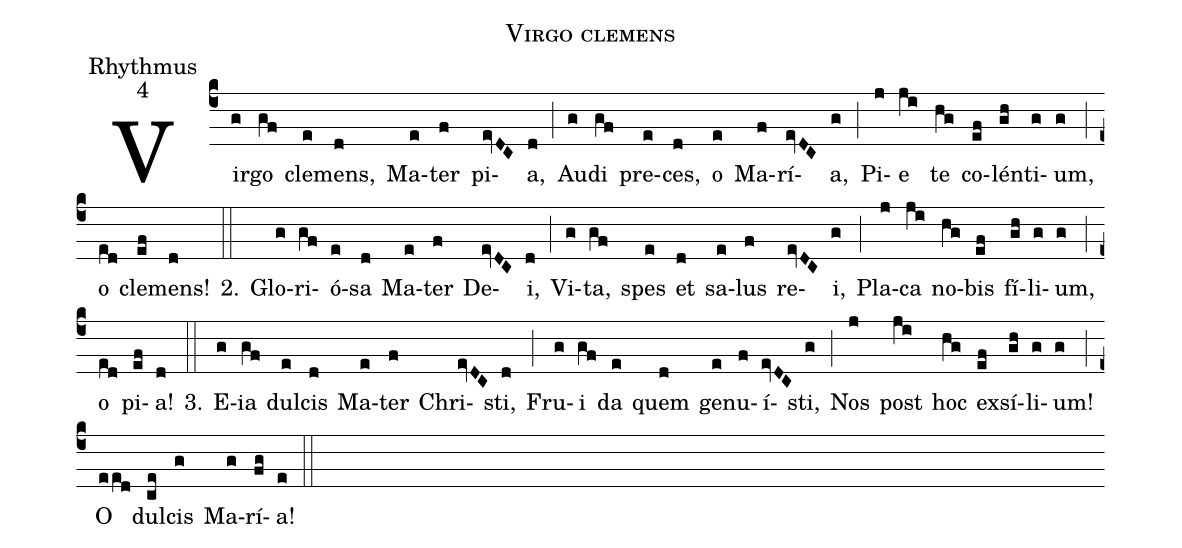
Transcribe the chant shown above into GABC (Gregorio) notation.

name:Virgo clemens;
office-part:Rhythmus;
mode:4;
%%
(c4) Vir(g)go(gf) cle(e)mens,(d) Ma(e)ter(f) pi(evDC)a,(d) (;) Au(g)di(gf) pre(e)ces,(d) o(e) Ma(f)rí(evDC)a,(g) (;) Pi(j)e(ji) te(hg) co(ef)lén(gh)ti(g)um,(g) (;) o(ed) cle(ef)mens!(d) 2.(::) Glo(g)ri(gf)ó(e)sa(d) Ma(e)ter(f) De(evDC)i,(d) (;) Vi(g)ta,(gf) spes(e) et(d) sa(e)lus(f) re(evDC)i,(g) (;) Pla(j)ca(ji) no(hg)bis(ef) fí(gh)li(g)um,(g) (;) o(ed) pi(ef)a!(d) 3.(::) E(g)ia(gf) dul(e)cis(d) Ma(e)ter(f) Chri(evDC)sti,(d) (;) Fru(g)i(gf) da(e) quem(d) ge(e)nu(f)í(evDC)sti,(g) (;) Nos(j) post(ji) hoc(hg) ex(ef)sí(gh)li(g)um!(g) (;) O(eed) dul(ce)cis(g) Ma(g)rí(fg)a!(e) (::)
